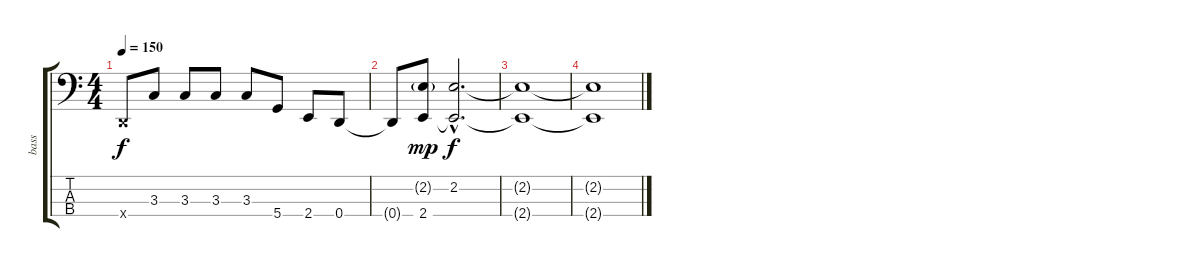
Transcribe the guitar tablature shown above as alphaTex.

\track ("bass" "bass") {instrument electricbasspick}
\staff {score tabs}
\tuning (G3 D2 A1 D1) {hide}
\ts (4 4)
\tempo 150
\clef f4
\ks c
0.4{x}.8{dy f} 3.3.8 3.3.8 3.3.8 3.3.8 5.4.8 2.4.8 0.4.8 |
0.4{t}.8 (2.2{g} 2.4).8{dy mp} (2.2{hac} 2.4{hac t}).2{d dy f} |
(2.2{t} 2.4{t}).1 |
(2.2{t} 2.4{t}).1
